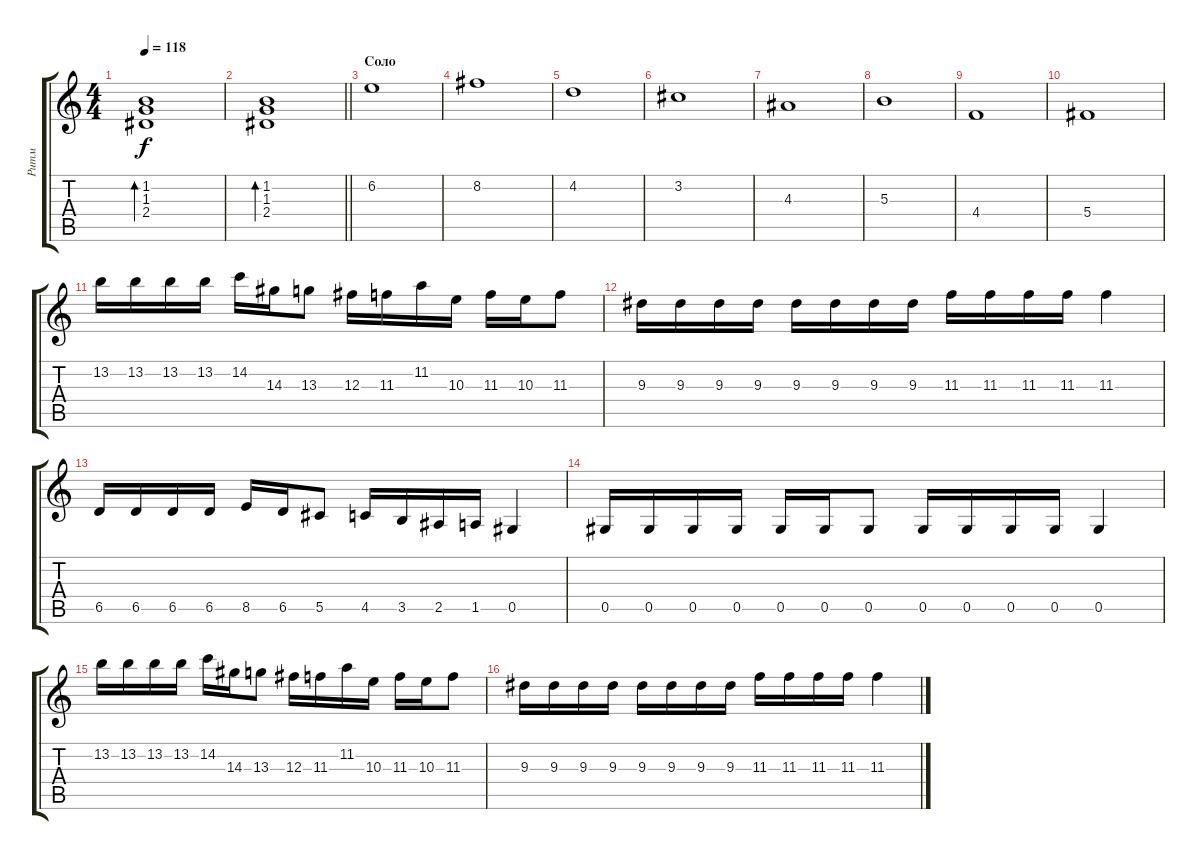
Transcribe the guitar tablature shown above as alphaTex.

\track ("Ритм" "Ритм") {instrument distortionguitar}
\staff {score tabs}
\tuning (Eb4 Bb3 Gb3 Db3 Ab2 Eb2) {hide}
\ts (4 4)
\tempo 118
\clef g2
\ks c
(1.2 1.3 2.4).1{bd 480 dy f instrument electricguitarclean} |
\barLineRight lightlight
(1.2 1.3 2.4).1{bd 480 instrument electricguitarclean} |
\section ("" "Соло")
6.2.1{volume 16 instrument distortionguitar} |
8.2.1 |
4.2.1 |
3.2.1 |
4.3.1 |
5.3.1 |
4.4.1 |
5.4.1 |
13.2.16 13.2.16 13.2.16 13.2.16 14.2.16 14.3.16 13.3.8 12.3.16 11.3.16 11.2.16 10.3.16 11.3.16 10.3.16 11.3.8 |
9.3.16 9.3.16 9.3.16 9.3.16 9.3.16 9.3.16 9.3.16 9.3.16 11.3.16 11.3.16 11.3.16 11.3.16 11.3.4 |
6.5.16 6.5.16 6.5.16 6.5.16 8.5.16 6.5.16 5.5.8 4.5.16 3.5.16 2.5.16 1.5.16 0.5.4 |
0.5.16 0.5.16 0.5.16 0.5.16 0.5.16 0.5.16 0.5.8 0.5.16 0.5.16 0.5.16 0.5.16 0.5.4 |
13.2.16 13.2.16 13.2.16 13.2.16 14.2.16 14.3.16 13.3.8 12.3.16 11.3.16 11.2.16 10.3.16 11.3.16 10.3.16 11.3.8 |
9.3.16 9.3.16 9.3.16 9.3.16 9.3.16 9.3.16 9.3.16 9.3.16 11.3.16 11.3.16 11.3.16 11.3.16 11.3.4
